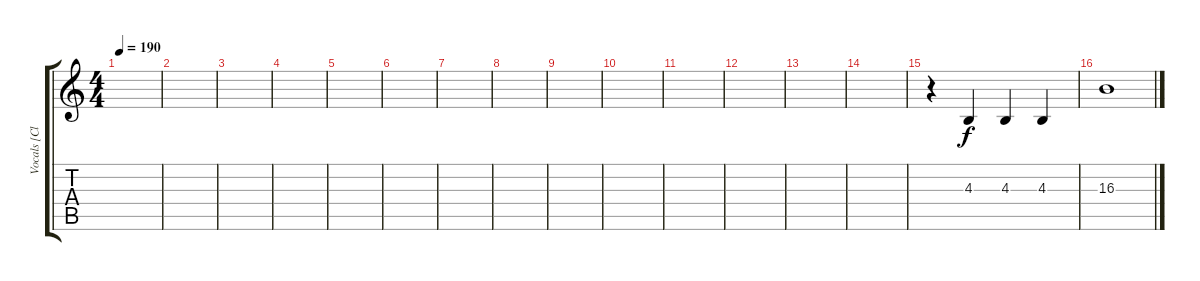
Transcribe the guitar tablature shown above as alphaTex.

\track ("Vocals [Clean]" "Vocals [Cl") {instrument lead6voice}
\staff {score tabs}
\tuning (E4 B3 G3 D3 A2 D2) {hide}
\ts (4 4)
\tempo 190
\clef g2
\ks c
|
|
|
|
|
|
|
|
|
|
|
|
|
|
r.4 4.3.4 4.3.4 4.3.4 |
16.3.1
